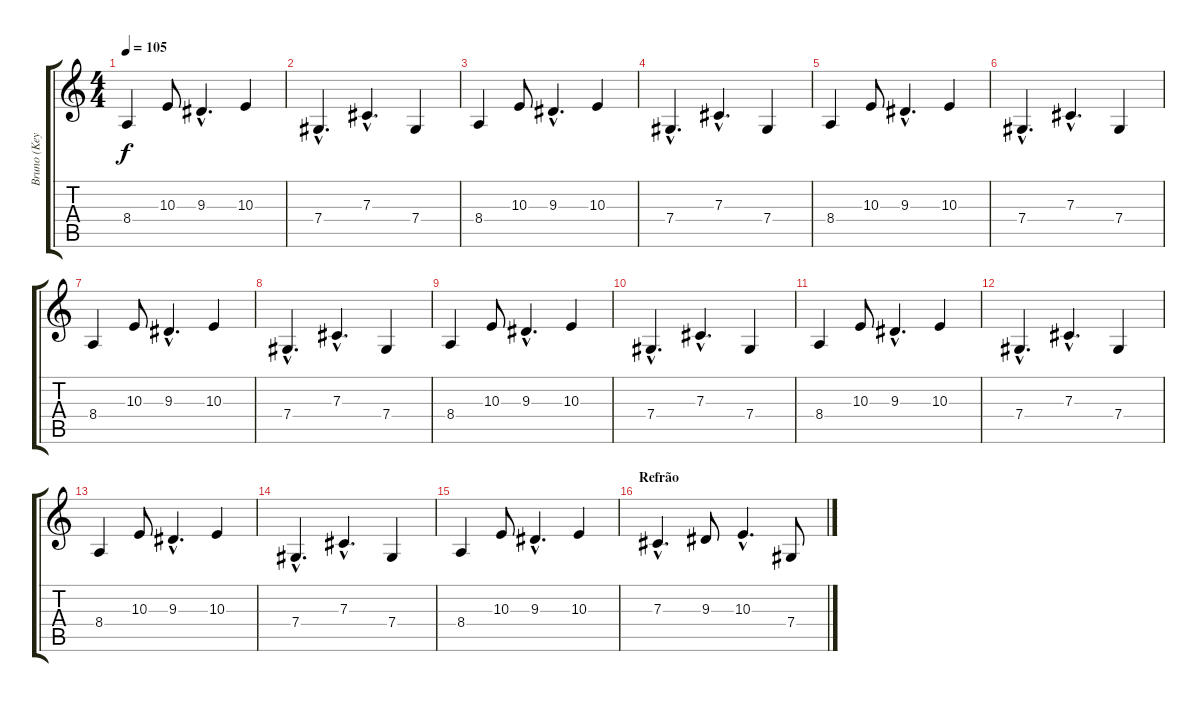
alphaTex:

\track ("Bruno (Keyboards)" "Bruno (Key") {instrument drawbarorgan}
\staff {score tabs}
\tuning (Eb4 Bb3 Gb3 Db3 Ab2 Eb2) {hide}
\ts (4 4)
\tempo 105
\clef g2
\ks c
8.4.4{dy f} 10.3.8 9.3{hac}.4{d} 10.3.4 |
7.4{hac}.4{d} 7.3{hac}.4{d} 7.4.4 |
8.4.4 10.3.8 9.3{hac}.4{d} 10.3.4 |
7.4{hac}.4{d} 7.3{hac}.4{d} 7.4.4 |
8.4.4 10.3.8 9.3{hac}.4{d} 10.3.4 |
7.4{hac}.4{d} 7.3{hac}.4{d} 7.4.4 |
8.4.4 10.3.8 9.3{hac}.4{d} 10.3.4 |
7.4{hac}.4{d} 7.3{hac}.4{d} 7.4.4 |
8.4.4 10.3.8 9.3{hac}.4{d} 10.3.4 |
7.4{hac}.4{d} 7.3{hac}.4{d} 7.4.4 |
8.4.4 10.3.8 9.3{hac}.4{d} 10.3.4 |
7.4{hac}.4{d} 7.3{hac}.4{d} 7.4.4 |
8.4.4 10.3.8 9.3{hac}.4{d} 10.3.4 |
7.4{hac}.4{d} 7.3{hac}.4{d} 7.4.4 |
8.4.4 10.3.8 9.3{hac}.4{d} 10.3.4 |
\section ("" "Refrão")
7.3{hac}.4{d} 9.3.8 10.3{hac}.4{d} 7.4.8
